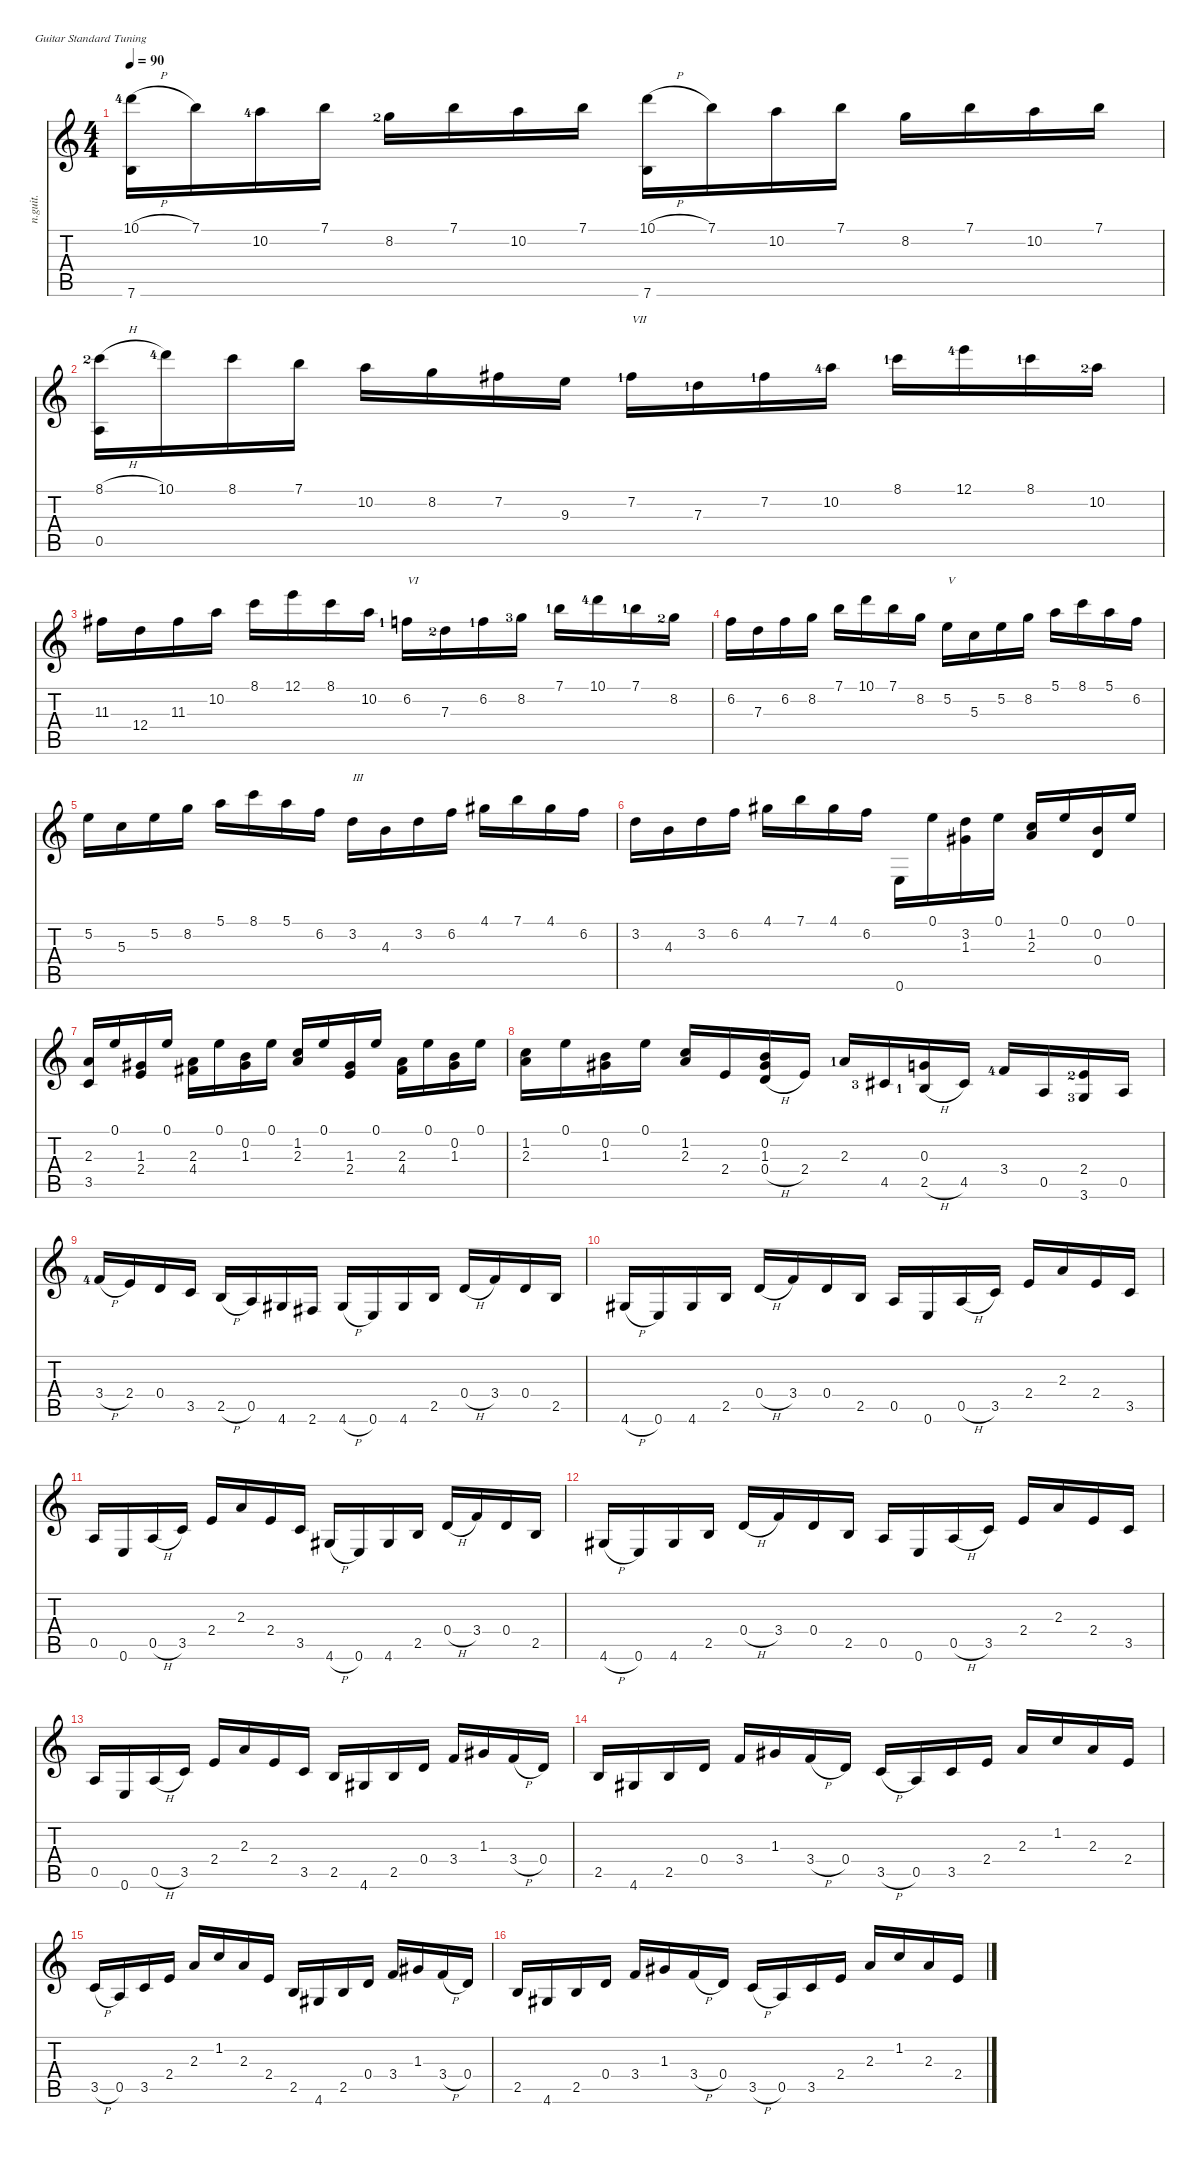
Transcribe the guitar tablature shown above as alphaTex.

\defaultSystemsLayout 4
\hideDynamics
\bracketExtendMode nobrackets
\track ("Guitare classique" "n.guit.") {instrument acousticguitarnylon}
\staff {score tabs}
\tuning (E4 B3 G3 D3 A2 E2)
\ts (4 4)
\tempo 90
\clef g2
\ks c
(10.1{h lf 5} 7.6).16{dy f beam Down} 7.1.16{beam Down} 10.2{lf 5}.16{beam Down} 7.1.16{beam Down} 8.2{lf 3}.16{beam Down} 7.1.16{beam Down} 10.2.16{beam Down} 7.1.16{beam Down} (10.1{h} 7.6).16{beam Down} 7.1.16{beam Down} 10.2.16{beam Down} 7.1.16{beam Down} 8.2.16{beam Down} 7.1.16{beam Down} 10.2.16{beam Down} 7.1.16{beam Down} |
(8.1{h lf 3} 0.5).16{beam Down} 10.1{lf 5}.16{beam Down} 8.1.16{beam Down} 7.1.16{beam Down} 10.2.16{beam Down} 8.2.16{beam Down} 7.2{acc #}.16{beam Down} 9.3.16{beam Down} 7.2{lf 2 acc #}.16{txt "VII" beam Down} 7.3{lf 2}.16{beam Down} 7.2{lf 2 acc #}.16{beam Down} 10.2{lf 5}.16{beam Down} 8.1{lf 2}.16{beam Down} 12.1{lf 5}.16{beam Down} 8.1{lf 2}.16{beam Down} 10.2{lf 3}.16{beam Down} |
11.3{acc #}.16{beam Down} 12.4.16{beam Down} 11.3{acc #}.16{beam Down} 10.2.16{beam Down} 8.1.16{beam Down} 12.1.16{beam Down} 8.1.16{beam Down} 10.2.16{beam Down} 6.2{lf 2}.16{txt "VI" beam Down} 7.3{lf 3}.16{beam Down} 6.2{lf 2}.16{beam Down} 8.2{lf 4}.16{beam Down} 7.1{lf 2}.16{beam Down} 10.1{lf 5}.16{beam Down} 7.1{lf 2}.16{beam Down} 8.2{lf 3}.16{beam Down} |
6.2.16{beam Down} 7.3.16{beam Down} 6.2.16{beam Down} 8.2.16{beam Down} 7.1.16{beam Down} 10.1.16{beam Down} 7.1.16{beam Down} 8.2.16{beam Down} 5.2.16{txt "V" beam Down} 5.3.16{beam Down} 5.2.16{beam Down} 8.2.16{beam Down} 5.1.16{beam Down} 8.1.16{beam Down} 5.1.16{beam Down} 6.2.16{beam Down} |
5.2.16{beam Down} 5.3.16{beam Down} 5.2.16{beam Down} 8.2.16{beam Down} 5.1.16{beam Down} 8.1.16{beam Down} 5.1.16{beam Down} 6.2.16{beam Down} 3.2.16{txt "III" beam Down} 4.3.16{beam Down} 3.2.16{beam Down} 6.2.16{beam Down} 4.1{acc #}.16{beam Down} 7.1.16{beam Down} 4.1{acc #}.16{beam Down} 6.2.16{beam Down} |
3.2.16{beam Down} 4.3.16{beam Down} 3.2.16{beam Down} 6.2.16{beam Down} 4.1{acc #}.16{beam Down} 7.1.16{beam Down} 4.1{acc #}.16{beam Down} 6.2.16{beam Down} 0.6.16{beam Down} 0.1.16{beam Down} (3.2 1.3{acc #}).16{beam Down} 0.1.16{beam Down} (1.2 2.3).16{beam Up} 0.1.16{beam Up} (0.2 0.4).16{beam Up} 0.1.16{beam Up} |
(2.3 3.5).16{beam Up} 0.1.16{beam Up} (1.3{acc #} 2.4).16{beam Up} 0.1.16{beam Up} (2.3 4.4{acc #}).16{beam Down} 0.1.16{beam Down} (0.2 1.3{acc #}).16{beam Down} 0.1.16{beam Down} (1.2 2.3).16{beam Up} 0.1.16{beam Up} (1.3{acc #} 2.4).16{beam Up} 0.1.16{beam Up} (2.3 4.4{acc #}).16{beam Down} 0.1.16{beam Down} (0.2 1.3{acc #}).16{beam Down} 0.1.16{beam Down} |
(1.2 2.3).16{beam Down} 0.1.16{beam Down} (0.2 1.3{acc #}).16{beam Down} 0.1.16{beam Down} (1.2 2.3).16{beam Up} 2.4.16{beam Up} (0.2 1.3{acc #} 0.4{h}).16{beam Up} 2.4.16{beam Up} 2.3{lf 2}.16{beam Up} 4.5{lf 4 acc #}.16{beam Up} (0.3 2.5{h lf 2}).16{beam Up} 4.5{acc #}.16{beam Up} 3.4{lf 5}.16{beam Up} 0.5.16{beam Up} (2.4{lf 3} 3.6{lf 4}).16{beam Up} 0.5.16{beam Up} |
3.4{h lf 5}.16{beam Up} 2.4.16{beam Up} 0.4.16{beam Up} 3.5.16{beam Up} 2.5{h}.16{beam Up} 0.5.16{beam Up} 4.6{acc #}.16{beam Up} 2.6{acc #}.16{beam Up} 4.6{h acc #}.16{beam Up} 0.6.16{beam Up} 4.6{acc #}.16{beam Up} 2.5.16{beam Up} 0.4{h}.16{beam Up} 3.4.16{beam Up} 0.4.16{beam Up} 2.5.16{beam Up} |
4.6{h acc #}.16{beam Up} 0.6.16{beam Up} 4.6{acc #}.16{beam Up} 2.5.16{beam Up} 0.4{h}.16{beam Up} 3.4.16{beam Up} 0.4.16{beam Up} 2.5.16{beam Up} 0.5.16{beam Up} 0.6.16{beam Up} 0.5{h}.16{beam Up} 3.5.16{beam Up} 2.4.16{beam Up} 2.3.16{beam Up} 2.4.16{beam Up} 3.5.16{beam Up} |
0.5.16{beam Up} 0.6.16{beam Up} 0.5{h}.16{beam Up} 3.5.16{beam Up} 2.4.16{beam Up} 2.3.16{beam Up} 2.4.16{beam Up} 3.5.16{beam Up} 4.6{h acc #}.16{beam Up} 0.6.16{beam Up} 4.6{acc #}.16{beam Up} 2.5.16{beam Up} 0.4{h}.16{beam Up} 3.4.16{beam Up} 0.4.16{beam Up} 2.5.16{beam Up} |
4.6{h acc #}.16{beam Up} 0.6.16{beam Up} 4.6{acc #}.16{beam Up} 2.5.16{beam Up} 0.4{h}.16{beam Up} 3.4.16{beam Up} 0.4.16{beam Up} 2.5.16{beam Up} 0.5.16{beam Up} 0.6.16{beam Up} 0.5{h}.16{beam Up} 3.5.16{beam Up} 2.4.16{beam Up} 2.3.16{beam Up} 2.4.16{beam Up} 3.5.16{beam Up} |
0.5.16{beam Up} 0.6.16{beam Up} 0.5{h}.16{beam Up} 3.5.16{beam Up} 2.4.16{beam Up} 2.3.16{beam Up} 2.4.16{beam Up} 3.5.16{beam Up} 2.5.16{beam Up} 4.6{acc #}.16{beam Up} 2.5.16{beam Up} 0.4.16{beam Up} 3.4.16{beam Up} 1.3{acc #}.16{beam Up} 3.4{h}.16{beam Up} 0.4.16{beam Up} |
2.5.16{beam Up} 4.6{acc #}.16{beam Up} 2.5.16{beam Up} 0.4.16{beam Up} 3.4.16{beam Up} 1.3{acc #}.16{beam Up} 3.4{h}.16{beam Up} 0.4.16{beam Up} 3.5{h}.16{beam Up} 0.5.16{beam Up} 3.5.16{beam Up} 2.4.16{beam Up} 2.3.16{beam Up} 1.2.16{beam Up} 2.3.16{beam Up} 2.4.16{beam Up} |
3.5{h}.16{beam Up} 0.5.16{beam Up} 3.5.16{beam Up} 2.4.16{beam Up} 2.3.16{beam Up} 1.2.16{beam Up} 2.3.16{beam Up} 2.4.16{beam Up} 2.5.16{beam Up} 4.6{acc #}.16{beam Up} 2.5.16{beam Up} 0.4.16{beam Up} 3.4.16{beam Up} 1.3{acc #}.16{beam Up} 3.4{h}.16{beam Up} 0.4.16{beam Up} |
2.5.16{beam Up} 4.6{acc #}.16{beam Up} 2.5.16{beam Up} 0.4.16{beam Up} 3.4.16{beam Up} 1.3{acc #}.16{beam Up} 3.4{h}.16{beam Up} 0.4.16{beam Up} 3.5{h}.16{beam Up} 0.5.16{beam Up} 3.5.16{beam Up} 2.4.16{beam Up} 2.3.16{beam Up} 1.2.16{beam Up} 2.3.16{beam Up} 2.4.16{beam Up}
